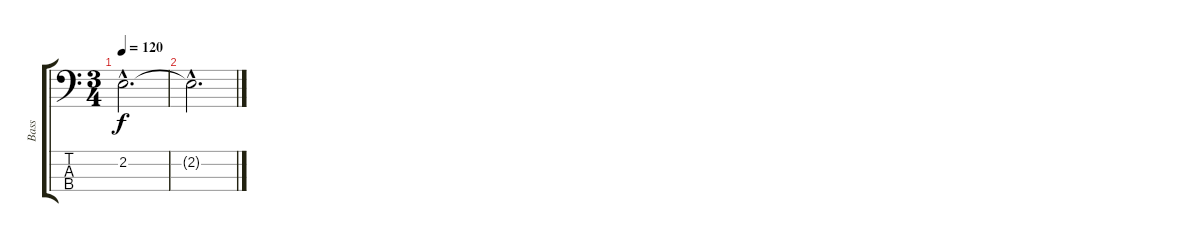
\track ("Bass" "Bass") {instrument acousticbass}
\staff {score tabs}
\tuning (G2 D2 A1 E1) {hide}
\ts (3 4)
\tempo 120
\clef f4
\ks c
2.2{hac t}.2{d dy f volume 0} |
2.2{hac t}.2{d}
